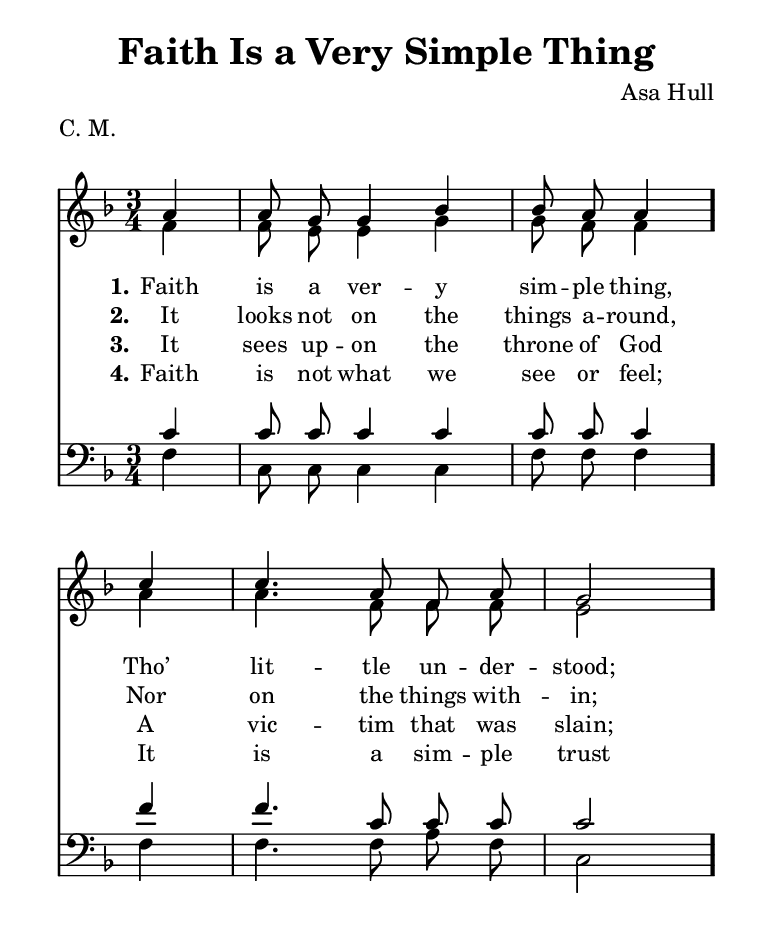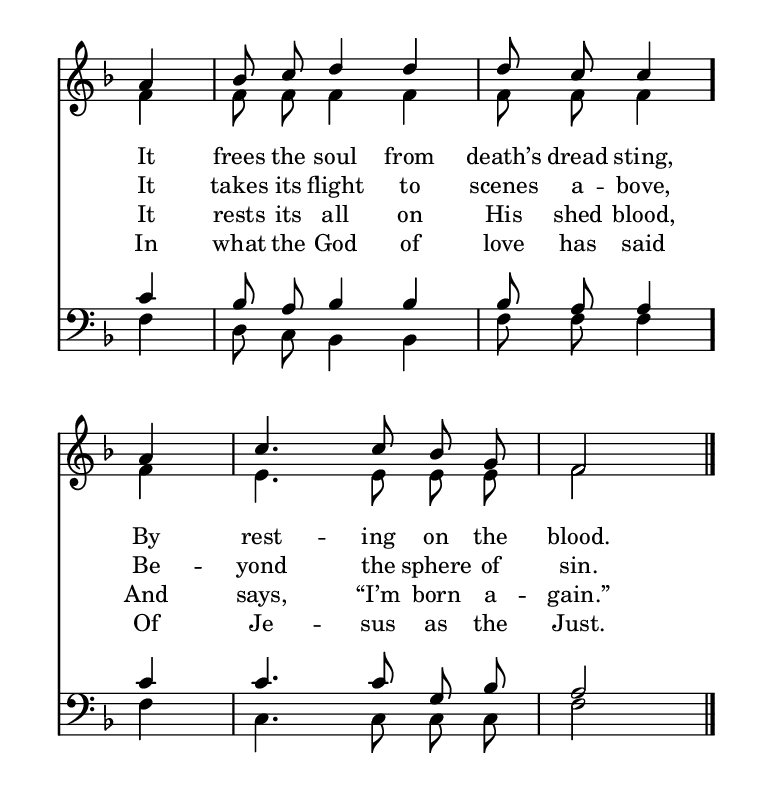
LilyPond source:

\include "common/global.ily"
\paper {
  \include "common/paper.ily"
  ragged-bottom = ##t
  ragged-last-bottom = ##t
  systems-per-page = ##f
  page-count = ##f
}

\header{
  hymnnumber = "10"
  title = "Faith Is a Very Simple Thing"
  tunename = "Remember Me"
  meter = "C. M."
  %poet = ""
  composer = "Asa Hull"
  %copyright = ""
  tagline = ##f
}

patternA = { c4 | c8 c8 c4 c4 | c8 c8 c4 } % Lines 1, 3
patternB = { c4 | c4. c8 c8 c8 | c2 } % Lines 2, 4

global = {
  \include "common/overrides.ily"
  %\autoBeamOff
  \override Staff.TimeSignature.style = #'()
  \time 3/4
  \once \override Score.MetronomeMark.transparent = ##t
  \tempo 4 = 60
  \key f \major
  \partial 4
  \autoBeamOff
}

notesSoprano = {
\global
\relative c'' {

  \changePitch \patternA { a | a g g bes | bes a a }
  \changePitch \patternB { c | c a f a   | g       }
  \changePitch \patternA { a | bes c d d | d c c   }
  \changePitch \patternB { a | c c bes g | f       }

}
}

notesAlto = {
\global
\relative e' {

  \changePitch \patternA { f | f e e g | g f f }
  \changePitch \patternB { a | a f f f | e     }
  \changePitch \patternA { f | f f f f | f f f }
  \changePitch \patternB { f | e e e e | f     }

}
}

notesTenor = {
\global
\relative a {

  \changePitch \patternA { c | c c c c       | c c c   }
  \changePitch \patternB { f | f c c c       | c       }
  \changePitch \patternA { c | bes a bes bes | bes a a }
  \changePitch \patternB { c | c c g bes     | a       }

}
}

notesBass = {
\global
\relative f {

  \changePitch \patternA { f | c c c c     | f f f  }
  \changePitch \patternB { f | f f a f     | c      }
  \changePitch \patternA { f | d c bes bes | f' f f }
  \changePitch \patternB { f | c c c c     | f      } \bar "|."

}
}

wordsA = \lyricmode {
\set stanza = "1."

  Faith is a ver -- y sim -- ple thing, \bar "."
  Tho’ lit -- tle un -- der -- stood; \bar "." \break
  It frees the soul from death’s dread sting, \bar "."
  By rest -- ing on the blood. \bar "|." \break

}

wordsB = \lyricmode {
\set stanza = "2."

  It looks not on the things a -- round,
  Nor on the things with -- in;
  It takes its flight to scenes a -- bove,
  Be -- yond the sphere of sin.

}

wordsC = \lyricmode {
\set stanza = "3."

  It sees up -- on the throne of God
  A vic -- tim that was slain;
  It rests its all on His shed blood,
  And says, “I’m born a -- gain.”

}

wordsD = \lyricmode {
\set stanza = "4."

  Faith is not what we see or feel;
  It is a sim -- ple trust
  In what the God of love has said
  Of Je -- sus as the Just.

}


\score {
  \context ChoirStaff <<
    \context Staff = upper <<
      \set ChoirStaff.systemStartDelimiter = #'SystemStartBar
      \context Voice  = sopranos { \voiceOne << \notesSoprano >> }
      \context Voice  = altos { \voiceTwo << \notesAlto >> }
      \context Lyrics = one   \lyricsto sopranos \wordsA
      \context Lyrics = two   \lyricsto sopranos \wordsB
      \context Lyrics = three \lyricsto sopranos \wordsC
      \context Lyrics = four  \lyricsto sopranos \wordsD
      %\context Lyrics = five  \lyricsto sopranos \wordsE
    >>
    \context Staff = men <<
      \clef bass
      \context Voice  = tenors { \voiceOne << \notesTenor >> }
      \context Voice  = basses { \voiceTwo << \notesBass >> }
    >>
  >>
  \layout {
    \include "common/layout.ily"
  }
  \midi{
    \include "common/midi.ily"
  }
}

\version "2.18.0"  % necessary for upgrading to future LilyPond versions.

% vi:set et ts=2 sw=2 ai nocindent syntax=lilypond
